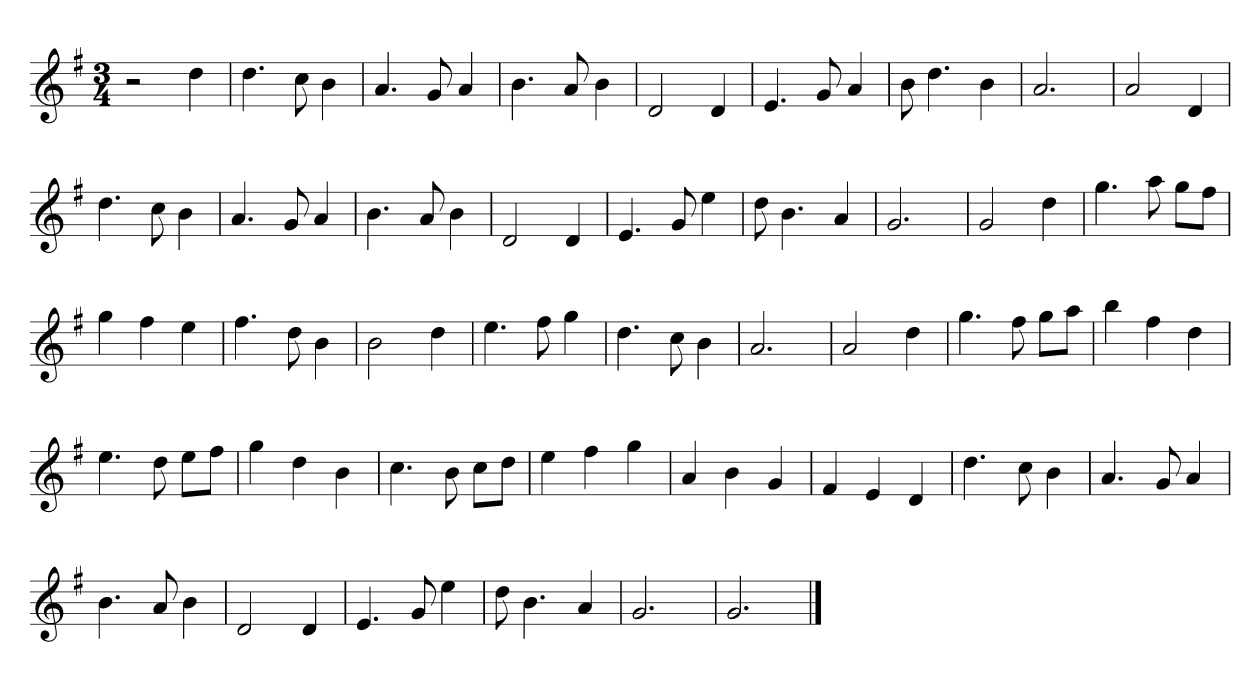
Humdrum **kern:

**kern
*part1
*staff1
*clefG2
*k[f#]
*M3/4
=
2r
4dd\
=
4.dd\
8cc\
4b\
=
4.a/
8g/
4a/
=
4.b\
8a/
4b\
=
2d/
4d/
=
4.e/
8g/
4a/
=
8b\
4.dd\
4b\
=
2.a/
=
2a/
4d/
=
4.dd\
8cc\
4b\
=
4.a/
8g/
4a/
=
4.b\
8a/
4b\
=
2d/
4d/
=
4.e/
8g/
4ee\
=
8dd\
4.b\
4a/
=
2.g/
=
2g/
4dd\
=
4.gg\
8aa\
8gg\L
8ff#\J
=
4gg\
4ff#\
4ee\
=
4.ff#\
8dd\
4b\
=
2b\
4dd\
=
4.ee\
8ff#\
4gg\
=
4.dd\
8cc\
4b\
=
2.a/
=
2a/
4dd\
=
4.gg\
8ff#\
8gg\L
8aa\J
=
4bb\
4ff#\
4dd\
=
4.ee\
8dd\
8ee\L
8ff#\J
=
4gg\
4dd\
4b\
=
4.cc\
8b\
8cc\L
8dd\J
=
4ee\
4ff#\
4gg\
=
4a/
4b\
4g/
=
4f#/
4e/
4d/
=
4.dd\
8cc\
4b\
=
4.a/
8g/
4a/
=
4.b\
8a/
4b\
=
2d/
4d/
=
4.e/
8g/
4ee\
=
8dd\
4.b\
4a/
=
2.g/
=
2.g/
==
*-
